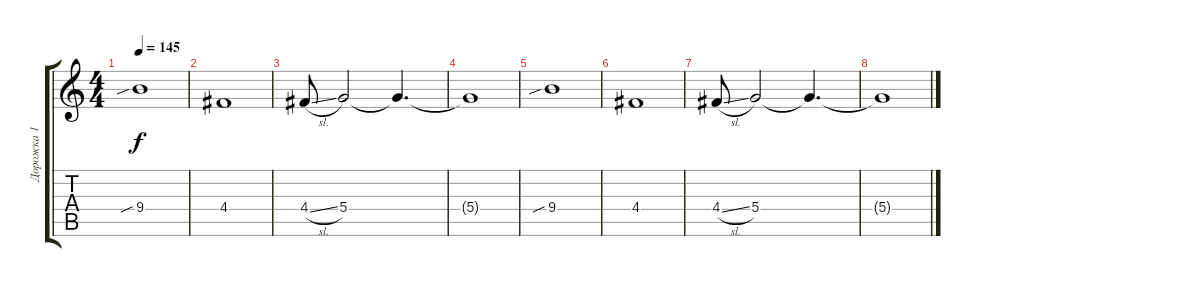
\track ("Дорожка 1" "Дорожка 1") {instrument distortionguitar}
\staff {score tabs}
\tuning (E4 B3 G3 D3 A2 E2) {hide}
\ts (4 4)
\tempo 145
\clef g2
\ks c
9.4{sib}.1{dy f} |
4.4.1 |
4.4{sl}.8 5.4.2 5.4{t}.4{d} |
5.4{t}.1 |
9.4{sib}.1 |
4.4.1 |
4.4{sl}.8 5.4.2 5.4{t}.4{d} |
5.4{t}.1
